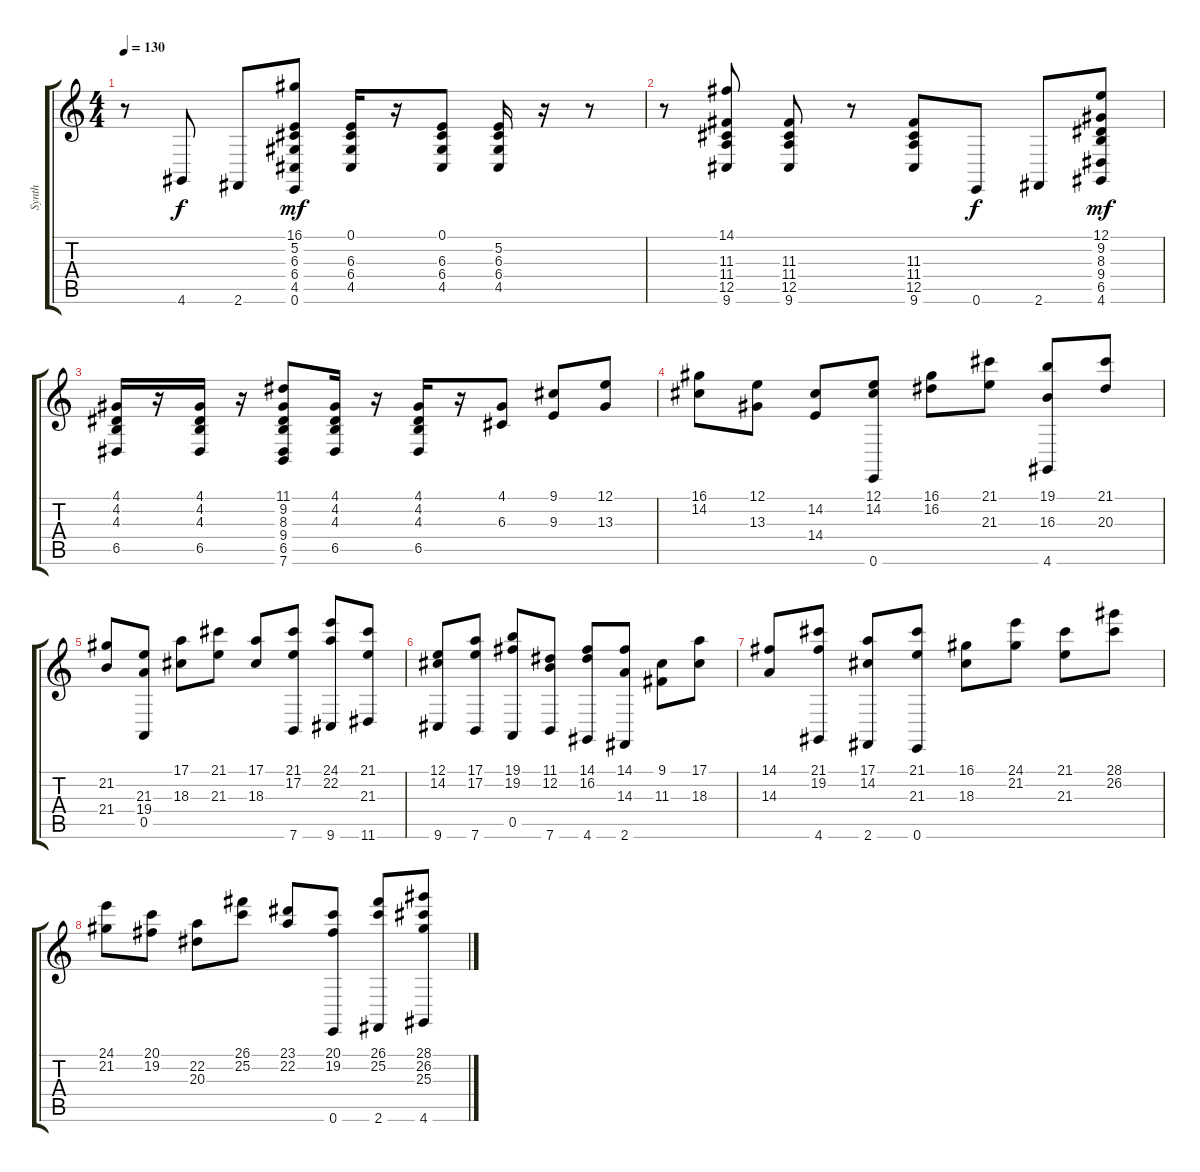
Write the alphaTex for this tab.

\track ("Synth" "Synth") {instrument stringensemble1}
\staff {score tabs}
\tuning (E4 B3 G3 D3 A2 E2) {hide}
\ts (4 4)
\tempo 130
\clef g2
\ks c
r.8{dy mf} 4.6.8{dy f} 2.6.8 (16.1 5.2 6.3 6.4 4.5 0.6).8{dy mf} (0.1 6.3 6.4 4.5).16 r.16 (0.1 6.3 6.4 4.5).8 (5.2 6.3 6.4 4.5).16 r.16 r.8 |
r.8 (14.1 11.3 11.4 12.5 9.6).8 (11.3 11.4 12.5 9.6).8 r.8 (11.3 11.4 12.5 9.6).8 0.6.8{dy f} 2.6.8 (12.1 9.2 8.3 9.4 6.5 4.6).8{dy mf} |
(4.1 4.2 4.3 6.5).16 r.16 (4.1 4.2 4.3 6.5).16 r.16 (11.1 9.2 8.3 9.4 6.5 7.6).8 (4.1 4.2 4.3 6.5).16 r.16 (4.1 4.2 4.3 6.5).16 r.16 (4.1 6.3).8 (9.1 9.3).8 (12.1 13.3).8 |
(16.1 14.2).8 (12.1 13.3).8 (14.2 14.4).8 (12.1 14.2 0.6).8 (16.1 16.2).8 (21.1 21.3).8 (19.1 16.3 4.6).8 (21.1 20.3).8 |
(21.2 21.4).8 (21.3 19.4 0.5).8 (17.1 18.3).8 (21.1 21.3).8 (17.1 18.3).8 (21.1 17.2 7.6).8 (24.1 22.2 9.6).8 (21.1 21.3 11.6).8 |
(12.1 14.2 9.6).8 (17.1 17.2 7.6).8 (19.1 19.2 0.5).8 (11.1 12.2 7.6).8 (14.1 16.2 4.6).8 (14.1 14.3 2.6).8 (9.1 11.3).8 (17.1 18.3).8 |
(14.1 14.3).8 (21.1 19.2 4.6).8 (17.1 14.2 2.6).8 (21.1 21.3 0.6).8 (16.1 18.3).8 (24.1 21.2).8 (21.1 21.3).8 (28.1 26.2).8 |
(24.1 21.2).8 (20.1 19.2).8 (22.2 20.3).8 (26.1 25.2).8 (23.1 22.2).8 (20.1 19.2 0.6).8 (26.1 25.2 2.6).8 (28.1 26.2 25.3 4.6).8
